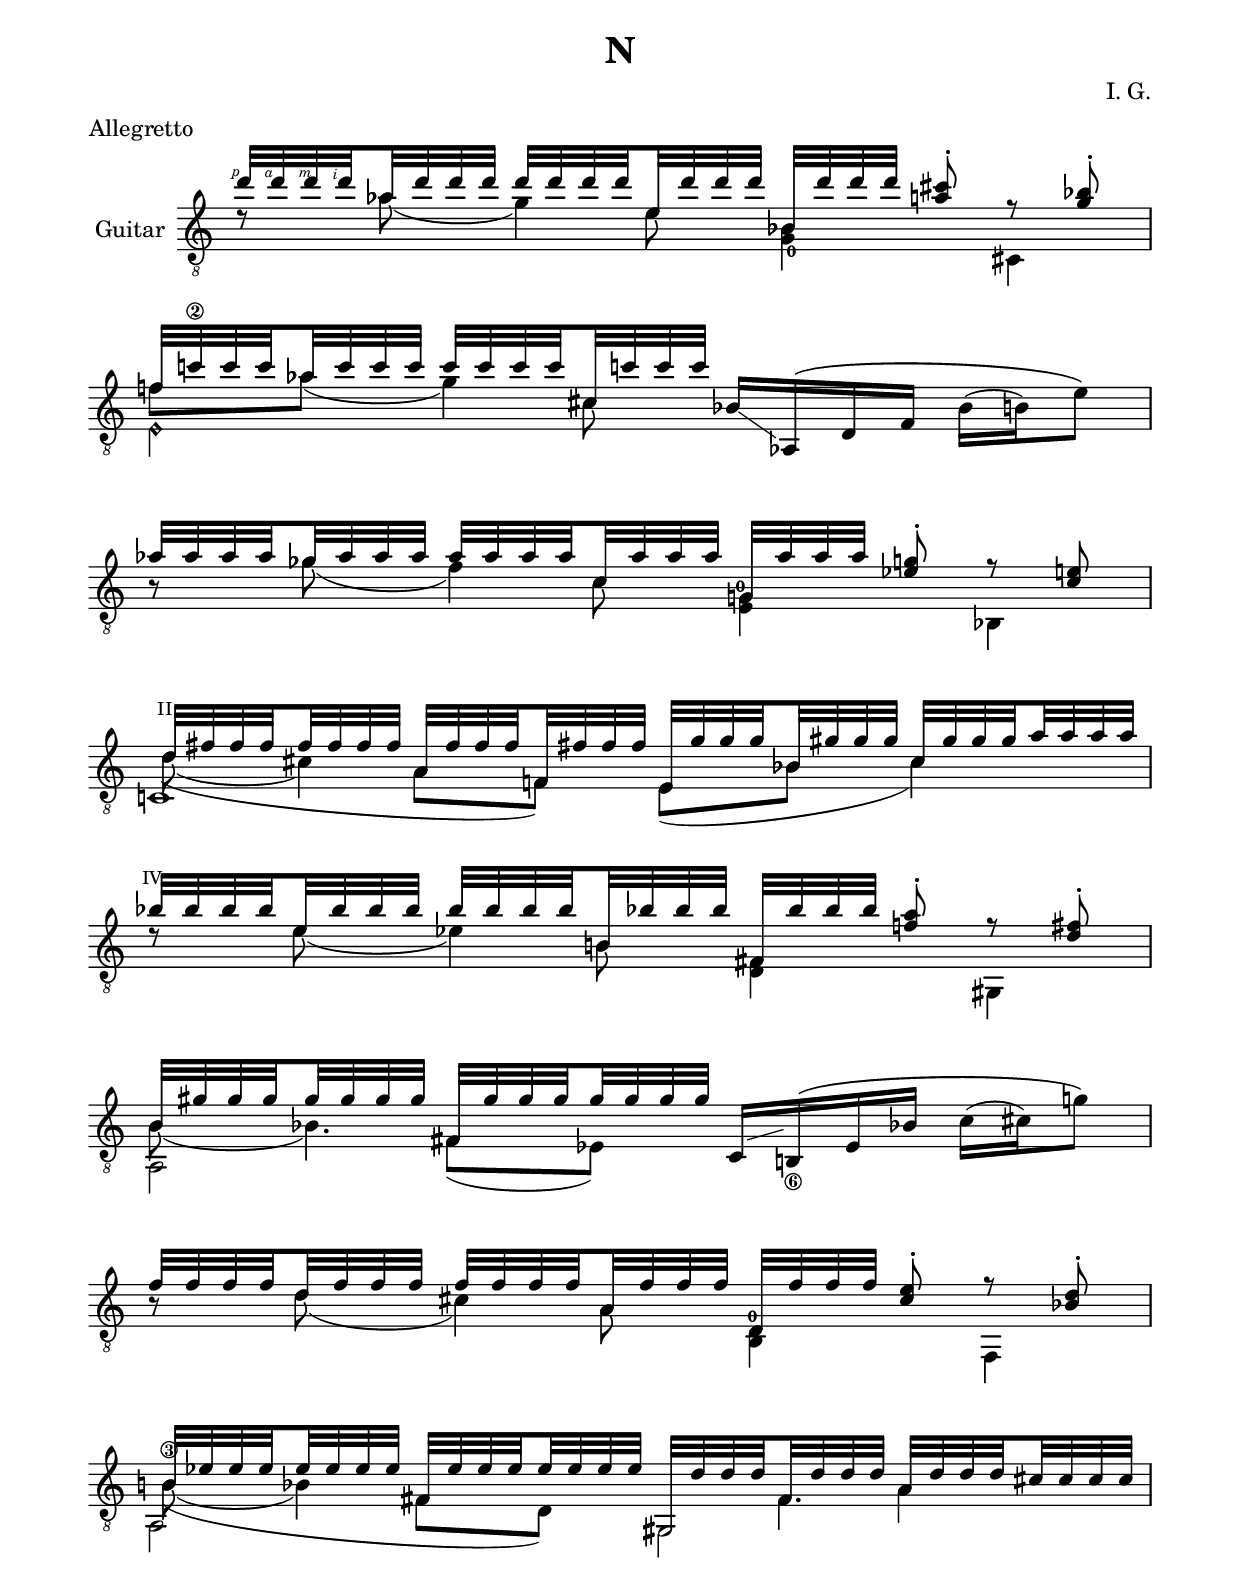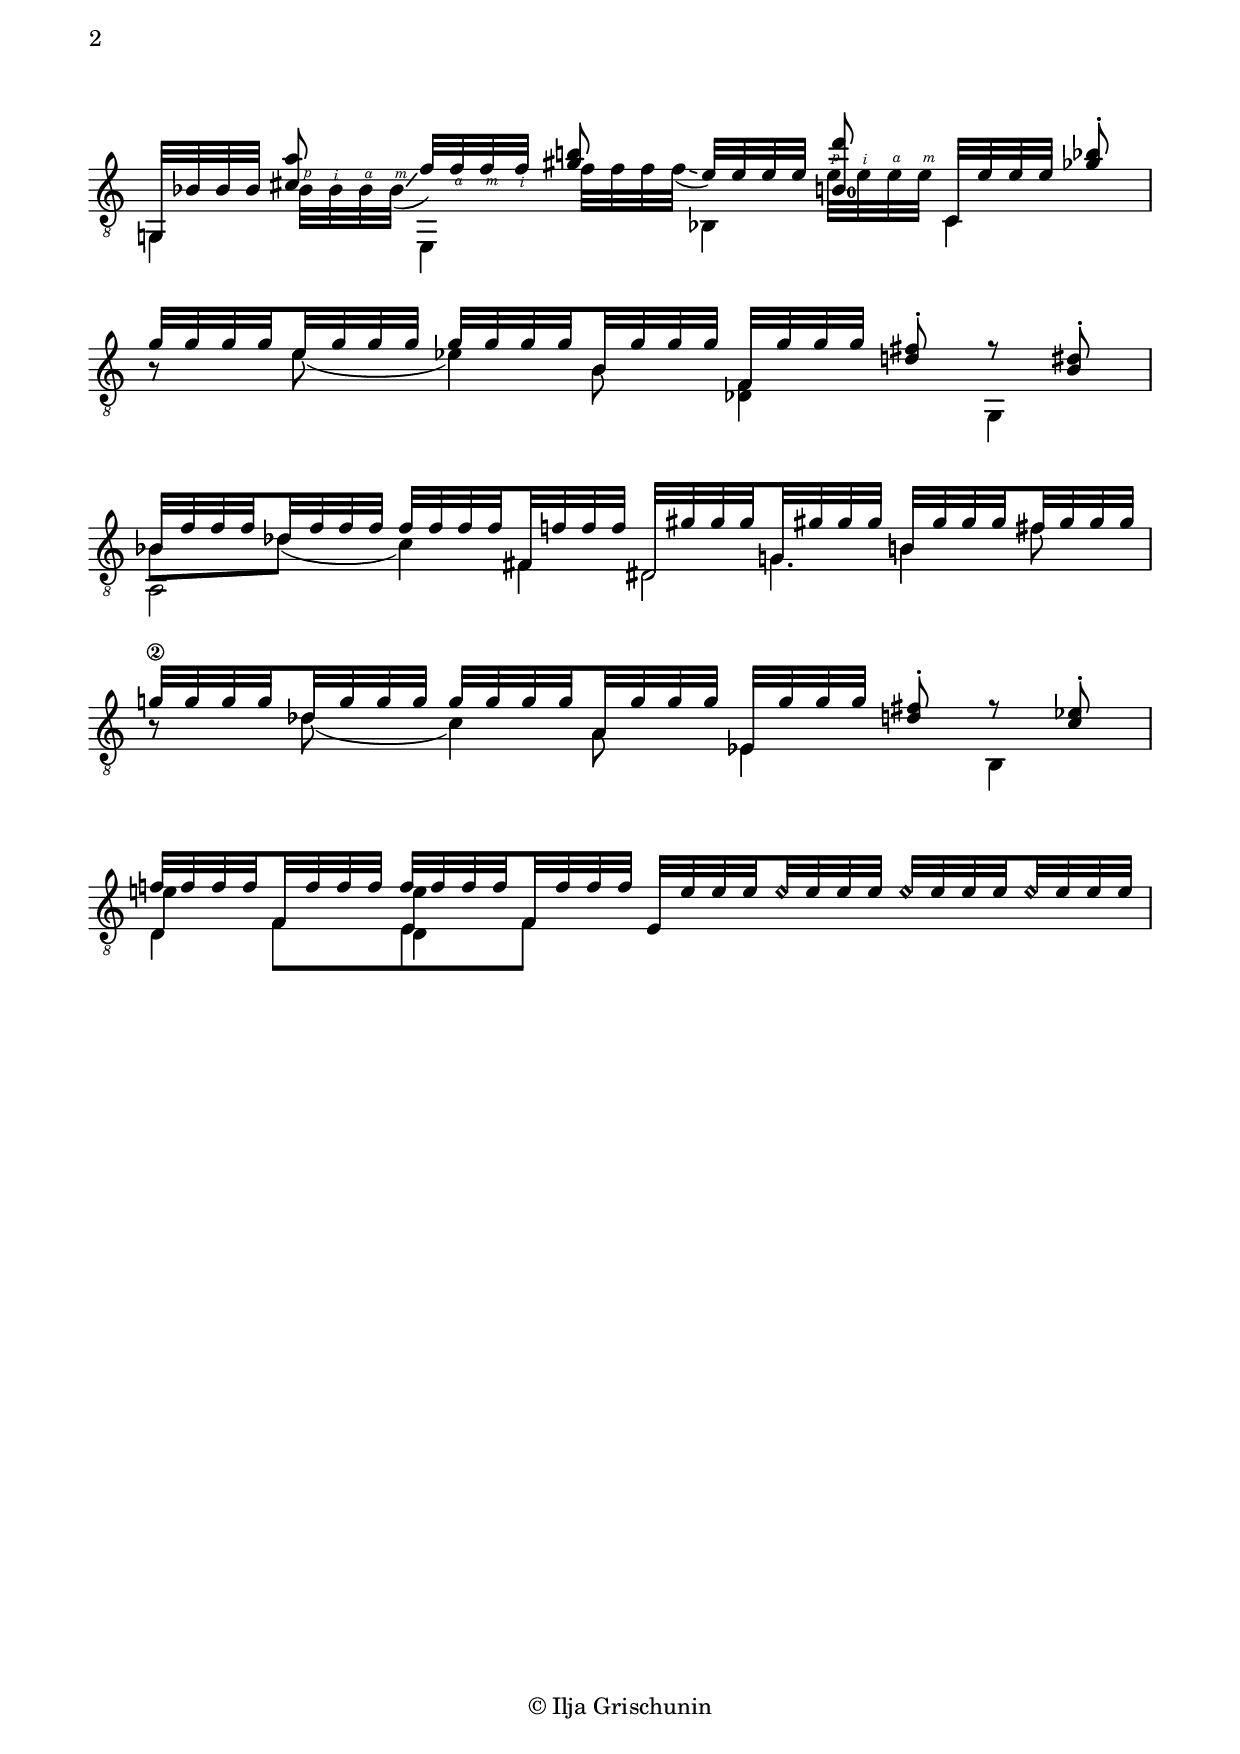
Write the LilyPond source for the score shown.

\version "2.19.15"

\language "deutsch"

\header {
  title = "N"
  meter = "Allegretto"
  composer = "I. G."
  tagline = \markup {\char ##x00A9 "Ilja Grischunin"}
}

\paper {
  #(set-paper-size "a4")
  top-markup-spacing.basic-distance = 5
  markup-system-spacing.basic-distance = 15
  top-system-spacing.basic-distance = 20
  system-system-spacing.basic-distance = 20
  score-system-spacing.basic-distance = 20
  last-bottom-spacing.basic-distance = 25

  %two-sided = ##t
  %inner-margin = 25
  %outer-margin = 15
  left-margin = 15
  right-margin = 15
}

\layout {
  \context {
    \Voice
    \override Glissando.thickness = #1.5
    \override Glissando.gap = #0.1
  }
  \context {
    \Score
    \remove "Bar_number_engraver"
  }
}
%%%%%%%%%%%%%%%%%%%%%%%%%%%%%%%%%%%%%%
#(define RH rightHandFinger)

xLV = #(define-music-function (parser location further) (number?) #{
  \once \override LaissezVibrerTie.X-extent = #'(0 . 0)
  \once \override LaissezVibrerTie.details.note-head-gap = #(/
                                                             further -2)
  \once \override LaissezVibrerTie.extra-offset = #(cons (/
                                                          further 2) 0)
         #})

stringNumberSpanner =
#(define-music-function (parser location StringNumber) (string?)
   #{
     \override TextSpanner.font-size = #-5
     \override TextSpanner.dash-fraction = #0.3
     \override TextSpanner.dash-period = #1.5
     \override TextSpanner.bound-details.right.arrow = ##t
     \override TextSpanner.arrow-width = #0.2
     \override TextSpanner.arrow-length = #0.7
     \override TextSpanner.bound-details.left.stencil-align-dir-y = #CENTER
     \override TextSpanner.bound-details.left.text = \markup { \circle \number #StringNumber }
   #})

stringNumSpan =
#(define-music-function (parser location StringNumber) (string?)
   #{
     \override TextSpanner.font-size = #-5
     \override TextSpanner.dash-fraction = #0.3
     \override TextSpanner.dash-period = #1.5
     %\override TextSpanner.bound-details.right.arrow = ##t
     %\override TextSpanner.arrow-width = #0.2
     %\override TextSpanner.arrow-length = #0.7
     \override TextSpanner.bound-details.left.stencil-align-dir-y = #CENTER
     \override TextSpanner.bound-details.left.text = \markup { \circle \number #StringNumber }
   #})

%%%%%%%%%%%%%%%%%%%%%%%%%%%%%%%%%%%%%%

global = {
  %\key d \major
  \time 4/4
  \override Staff.TimeSignature.stencil = ##f
}

ossia = \relative {
  \set Staff.fontSize = #-3
  \override Staff.StaffSymbol.staff-space = #(magstep -3)
  \override Staff.StaffSymbol.thickness = #(magstep -3)
  \global
  d''2~ d8 cis-. r b-. c!2 r
  \break
  as~ as8 g-. r e fis2 r
  \break
  b~ b8 a-. r fis-. as2 r
  \break
  f~ f8 e-. r d es2 d'4.( cis8)
  \break
  b4 f' e4. b'8 g2~ g8 fis-. r es-. f!2 as
}

classicalGuitar = \relative {
  \global
  <<
    {
      \set subdivideBeams = ##t
      \set baseMoment = #(ly:make-moment 1/8)
      \set beatStructure = #'(2 2 2 2)
      \override StrokeFinger.extra-offset = #'(-2.3 . 0.8)
      d''32\RH #1 d\RH #4 d\RH #3 d\RH #2 as d d d d d d d e, d' d d
      b, d' d d <a cis>8-.\noBeam r <g b>-.
    }
    \\
    {
      d8\rest as'( g4)
      \once\override Fingering.extra-offset = #'(0.3 . 1)
      <g,_0 b>4 cis,
    }
    \\
    {
      \voiceTwo
      s4. e'8 s2
    }
  >>
  <<
    {
      f!32 c'!\2 c c as c c c c c c c cis, c'! c c
    }
    \\
    {
      f,8 as( g4)
    }
    \\
    {
      \voiceTwo
      s4. cis,8
    }
    \\
    {
      \voiceTwo
      e,4\harmonic s
    }
  >>
  b'16-\markup {
    \postscript #"1.2 2.2 moveto 3.6 -2.5 rlineto stroke"
  } as,\( d f b( h) e8\)
  <<
    {
      \set subdivideBeams = ##t
      \set baseMoment = #(ly:make-moment 1/8)
      \set beatStructure = #'(2 2 2 2)
      as32 as as as ges as as as as as as as c, as' as as
      g, as' as as <es g>8-.\noBeam r <c e>
    }
    \\
    {
      h8\rest ges'( f4)
      \once\override Fingering.extra-offset = #'(-0.5 . -3)
      <e, g!-0>4 b
    }
    \\
    {
      \voiceTwo
      s4. c'8 s2
    }
  >>
  <<
    {
      \override TextScript.font-size = -2
      \once\override TextScript.extra-offset = #'(-0.5 . -1.5)
      d32^"II" fis fis fis fis fis fis fis
      a, fis' fis fis f,! fis'! fis fis
      e, g' g g b, gis' gis gis cis, gis' gis gis a a a a
    }
    \\
    {
      d,8( cis4) s8
    }
    \\
    {
      \voiceTwo
      \hideNotes
      \shape #'((0.8 . 0.3) (0 . 0) (0 . 0) (0 . 0)) Slur
      d4(\unHideNotes a8 f) e( b' cis4)
    }
    \\
    {
      \voiceTwo
      c,!1
    }
  >>
  <<
    {
      \once\override TextScript.extra-offset = #'(-0.7 . -1.5)
      b''32^"IV" b b b e, b' b b b b b b h,! b'! b b
      fis, b' b b <f! a>8-.\noBeam r <d fis>-.
    }
    \\
    {
      d8\rest e( es4) <d, fis> gis,
    }
    \\
    {
      \voiceTwo
      s4. h'8 s2
    }
  >>
  <<
    {
      h32 gis' gis gis gis gis gis gis fis, gis' gis gis gis gis gis gis
    }
    \\
    {
      h,8( b4.)
    }
    \\
    {
      \voiceTwo
      s4 fis8( es)
    }
    \\
    {
      \voiceTwo
      a,2
    }
  >>
  c16-\markup {
    \postscript #"1.7 1.2 moveto 3.5 1 rlineto stroke"
  } h!_\6\( es b'! c( cis) g'8\)
  \break
  <<
    {
      \set subdivideBeams = ##t
      \set baseMoment = #(ly:make-moment 1/8)
      \set beatStructure = #'(2 2 2 2)
      f32 f f f d f f f f f f f a, f' f f
      d, f' f f <cis e>8-.\noBeam r <b d>-.
    }
    \\
    {
      h8\rest d( cis4)
      \once\override Fingering.extra-offset = #'(-0.3 . -4.2)
      <h, d-0> f
    }
    \\
    {
      \voiceTwo
      s4. a'8 s2
    }
  >>
  \mergeDifferentlyHeadedOn
  \mergeDifferentlyDottedOn
  <<
    {
      h32 es es es es es es es fis, es' es es es es es es
      gis,, d'' d d fis, d' d d a d d d cis cis cis cis
    }
    \\
    {
      h!8\3( b4) s8 s4 a
    }
    \\
    {
      \voiceTwo
      \hideNotes
      \shape #'((1 . 0.8) (0 . 0) (0 . 0) (0 . 0)) Slur
      h4(\unHideNotes fis8 d) s8 fis4.
    }
    \\
    {
      \voiceTwo
      a,2 gis
    }
  >>
  <<
    {
      s8 <cis' a'> s <gis' h!> s 
      \once\override Fingering.extra-offset = #'(1.2 . 2.9)
      <h,!_0 d'>
    }
    \\
    {
      \voiceOne
      g,32[ b' b b]
      \voiceTwo
      \override StrokeFinger.extra-offset = #'(-1.3 . 1.5)
      b\RH #1 b\RH #2 b\RH #4 b\RH #3 (\glissando
      \voiceOne
      \override StrokeFinger.extra-offset = #'(-1.3 . -1.2)
      f')[ f\RH #4 f\RH #3 f\RH #2 ]
      \voiceTwo
      f f f f(\glissando
      \voiceOne
      e)[ e e e]
      \voiceTwo
      \override StrokeFinger.extra-offset = #'(-1.3 . 1.5)
      e\RH #1 e\RH #2 e\RH #4 e\RH #3
    }
    \\
    {
      \voiceTwo
      g,,!4 e b'
    }
  >>
  <<
    {
      c32 e' e e <ges b>8-.\noBeam
    }
    \\
    {
      c,,4
    }
  >>
  <<
    {
      g''32 g g g e g g g g g g g h, g' g g
      f, g' g g <d! fis>8-.\noBeam r <h dis>-.
    }
    \\
    {
      h8\rest e( es4) <des, f> g,
    }
    \\
    {
      \voiceTwo
      s4. h'8 s2
    }
  >>
  <<
    {
      b32 f' f f des f f f f f f f fis, f'! f f
      dis, gis' gis gis g,! gis'! gis gis h, gis' gis gis fis gis gis gis
    }
    \\
    {
      s2. s8 fis
    }
    \\
    {
      \voiceTwo
      b,8 des( c4) s h
    }
    \\
    {
      \voiceTwo
      s4. fis4 g4.
    }
    \\
    {
      \voiceTwo
      a,2 dis
    }
  >>
  <<
    {
      g'!32\2 g g g des g g g g g g g a, g' g g
      es, g' g g <d fis>8-.\noBeam r <c es>-.
    }
    \\
    {
      h8\rest des( c4) es, h
    }
    \\
    {
      \voiceTwo
      s4. a'8 s2
    }
  >>
  <<
    {
      f'!32 f f f f, f' f f f f f f f, f' f f
      e, e' e e e\harmonic e e e e\harmonic e e e e\harmonic e e e
    }
    \\
    {
      %\override NoteColumn.force-hshift = #0.2
      e!4 e
      %\revert NoteColumn.force-hshift
    }
    \\
    {
      \voiceTwo
      s8 f, 
      \once \override NoteColumn.force-hshift = #-0.4
      e f
    }
    \\
    {
      \voiceTwo
      \once \override NoteColumn.force-hshift = #-0.4
      d4 
      %\once \override NoteColumn.force-hshift = #1.2
      d
    }
  >>
}

%%%%%%%%%%%%%%%%%%%%%%%%%%%%%%%%%%%%%%
\score {
  \new StaffGroup<<

    %\new Staff \ossia

    \new Staff \with {
      instrumentName = "Guitar"
    }
    {
      \clef "treble_8" \classicalGuitar
    }

  >>
}
